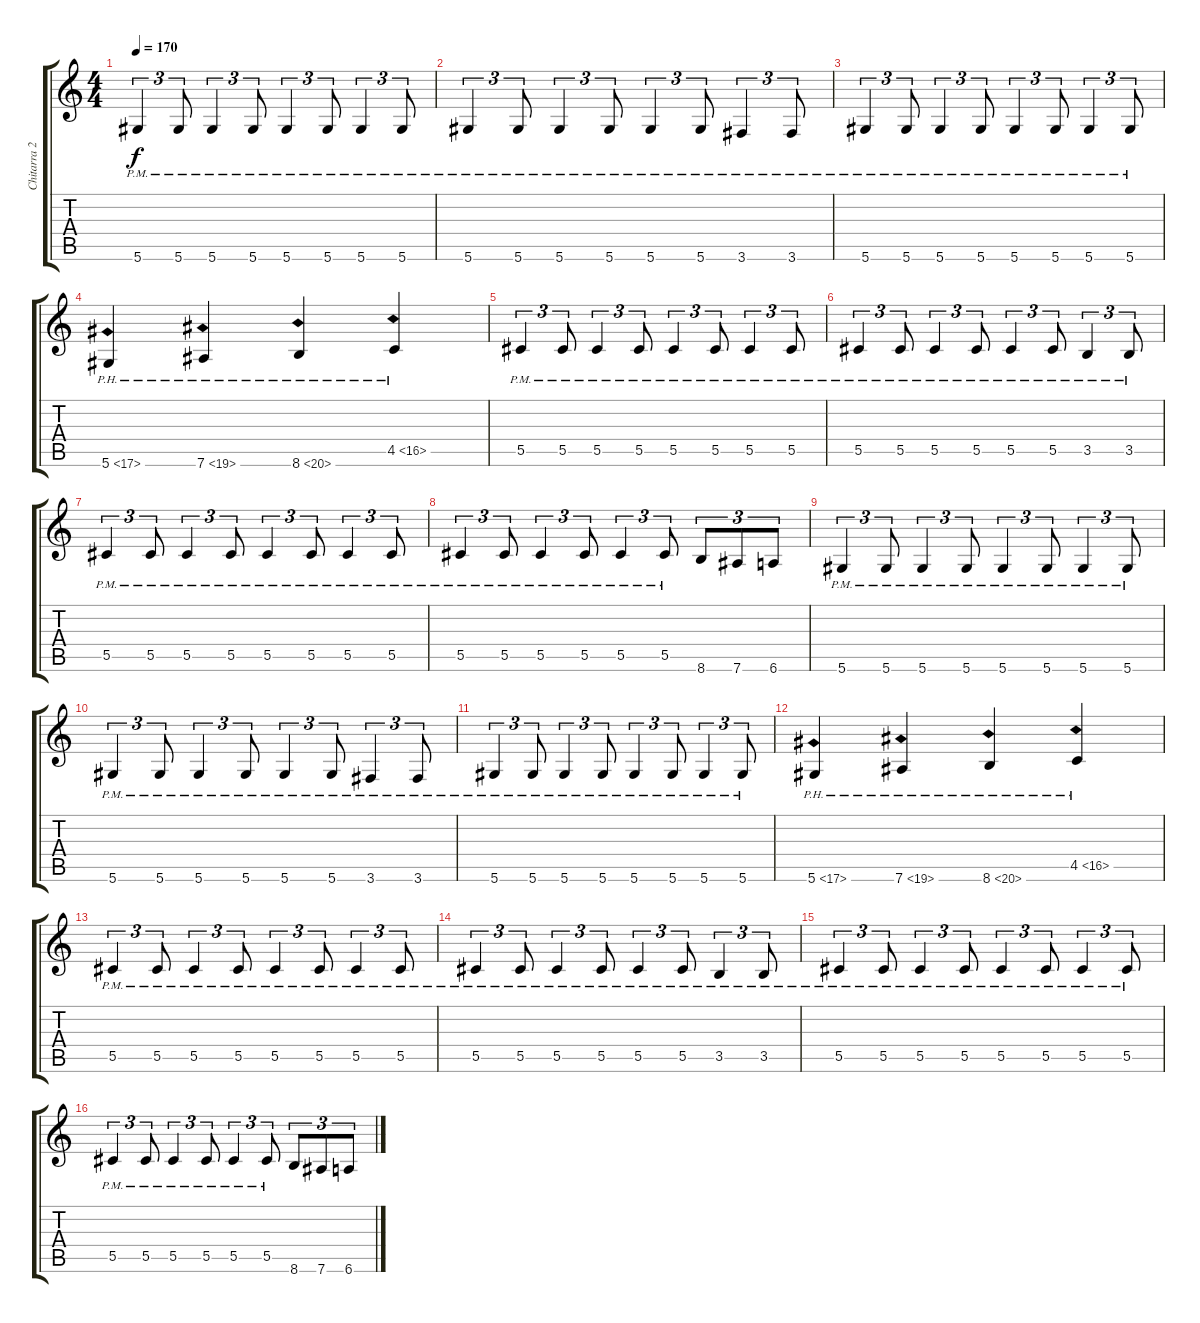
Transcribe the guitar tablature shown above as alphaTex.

\track ("Chitarra 2" "Chitarra 2") {instrument distortionguitar}
\staff {score tabs}
\tuning (Eb4 Bb3 Gb3 Db3 Ab2 Eb2) {hide}
\ts (4 4)
\tempo 170
\clef g2
\ks c
5.6{pm}.4{tu (3 2) dy f} 5.6{pm}.8{tu (3 2)} 5.6{pm}.4{tu (3 2)} 5.6{pm}.8{tu (3 2)} 5.6{pm}.4{tu (3 2)} 5.6{pm}.8{tu (3 2)} 5.6{pm}.4{tu (3 2)} 5.6{pm}.8{tu (3 2)} |
5.6{pm}.4{tu (3 2)} 5.6{pm}.8{tu (3 2)} 5.6{pm}.4{tu (3 2)} 5.6{pm}.8{tu (3 2)} 5.6{pm}.4{tu (3 2)} 5.6{pm}.8{tu (3 2)} 3.6{pm}.4{tu (3 2)} 3.6{pm}.8{tu (3 2)} |
5.6{pm}.4{tu (3 2)} 5.6{pm}.8{tu (3 2)} 5.6{pm}.4{tu (3 2)} 5.6{pm}.8{tu (3 2)} 5.6{pm}.4{tu (3 2)} 5.6{pm}.8{tu (3 2)} 5.6{pm}.4{tu (3 2)} 5.6{pm}.8{tu (3 2)} |
5.6{ph 12}.4 7.6{ph 12}.4 8.6{ph 12}.4 4.5{ph 12}.4 |
5.5{pm}.4{tu (3 2)} 5.5{pm}.8{tu (3 2)} 5.5{pm}.4{tu (3 2)} 5.5{pm}.8{tu (3 2)} 5.5{pm}.4{tu (3 2)} 5.5{pm}.8{tu (3 2)} 5.5{pm}.4{tu (3 2)} 5.5{pm}.8{tu (3 2)} |
5.5{pm}.4{tu (3 2)} 5.5{pm}.8{tu (3 2)} 5.5{pm}.4{tu (3 2)} 5.5{pm}.8{tu (3 2)} 5.5{pm}.4{tu (3 2)} 5.5{pm}.8{tu (3 2)} 3.5{pm}.4{tu (3 2)} 3.5{pm}.8{tu (3 2)} |
5.5{pm}.4{tu (3 2)} 5.5{pm}.8{tu (3 2)} 5.5{pm}.4{tu (3 2)} 5.5{pm}.8{tu (3 2)} 5.5{pm}.4{tu (3 2)} 5.5{pm}.8{tu (3 2)} 5.5{pm}.4{tu (3 2)} 5.5{pm}.8{tu (3 2)} |
5.5{pm}.4{tu (3 2)} 5.5{pm}.8{tu (3 2)} 5.5{pm}.4{tu (3 2)} 5.5{pm}.8{tu (3 2)} 5.5{pm}.4{tu (3 2)} 5.5{pm}.8{tu (3 2)} 8.6.8{tu (3 2)} 7.6.8{tu (3 2)} 6.6.8{tu (3 2)} |
5.6{pm}.4{tu (3 2)} 5.6{pm}.8{tu (3 2)} 5.6{pm}.4{tu (3 2)} 5.6{pm}.8{tu (3 2)} 5.6{pm}.4{tu (3 2)} 5.6{pm}.8{tu (3 2)} 5.6{pm}.4{tu (3 2)} 5.6{pm}.8{tu (3 2)} |
5.6{pm}.4{tu (3 2)} 5.6{pm}.8{tu (3 2)} 5.6{pm}.4{tu (3 2)} 5.6{pm}.8{tu (3 2)} 5.6{pm}.4{tu (3 2)} 5.6{pm}.8{tu (3 2)} 3.6{pm}.4{tu (3 2)} 3.6{pm}.8{tu (3 2)} |
5.6{pm}.4{tu (3 2)} 5.6{pm}.8{tu (3 2)} 5.6{pm}.4{tu (3 2)} 5.6{pm}.8{tu (3 2)} 5.6{pm}.4{tu (3 2)} 5.6{pm}.8{tu (3 2)} 5.6{pm}.4{tu (3 2)} 5.6{pm}.8{tu (3 2)} |
5.6{ph 12}.4 7.6{ph 12}.4 8.6{ph 12}.4 4.5{ph 12}.4 |
5.5{pm}.4{tu (3 2)} 5.5{pm}.8{tu (3 2)} 5.5{pm}.4{tu (3 2)} 5.5{pm}.8{tu (3 2)} 5.5{pm}.4{tu (3 2)} 5.5{pm}.8{tu (3 2)} 5.5{pm}.4{tu (3 2)} 5.5{pm}.8{tu (3 2)} |
5.5{pm}.4{tu (3 2)} 5.5{pm}.8{tu (3 2)} 5.5{pm}.4{tu (3 2)} 5.5{pm}.8{tu (3 2)} 5.5{pm}.4{tu (3 2)} 5.5{pm}.8{tu (3 2)} 3.5{pm}.4{tu (3 2)} 3.5{pm}.8{tu (3 2)} |
5.5{pm}.4{tu (3 2)} 5.5{pm}.8{tu (3 2)} 5.5{pm}.4{tu (3 2)} 5.5{pm}.8{tu (3 2)} 5.5{pm}.4{tu (3 2)} 5.5{pm}.8{tu (3 2)} 5.5{pm}.4{tu (3 2)} 5.5{pm}.8{tu (3 2)} |
5.5{pm}.4{tu (3 2)} 5.5{pm}.8{tu (3 2)} 5.5{pm}.4{tu (3 2)} 5.5{pm}.8{tu (3 2)} 5.5{pm}.4{tu (3 2)} 5.5{pm}.8{tu (3 2)} 8.6.8{tu (3 2)} 7.6.8{tu (3 2)} 6.6.8{tu (3 2)}
